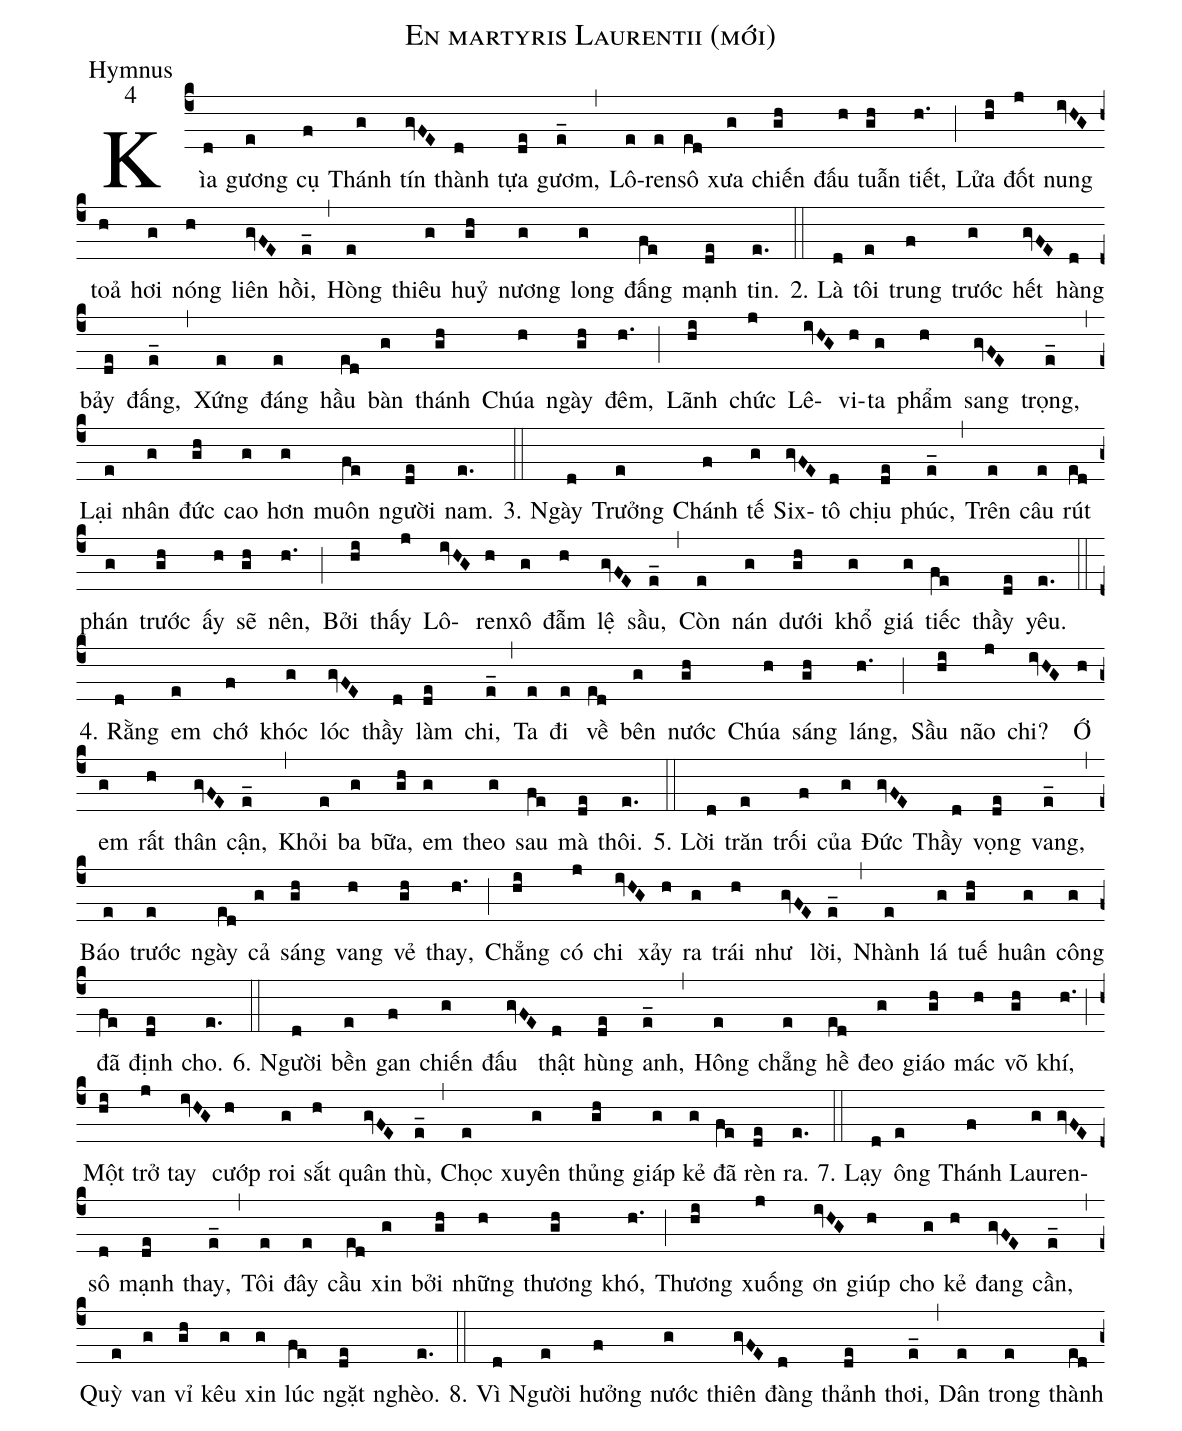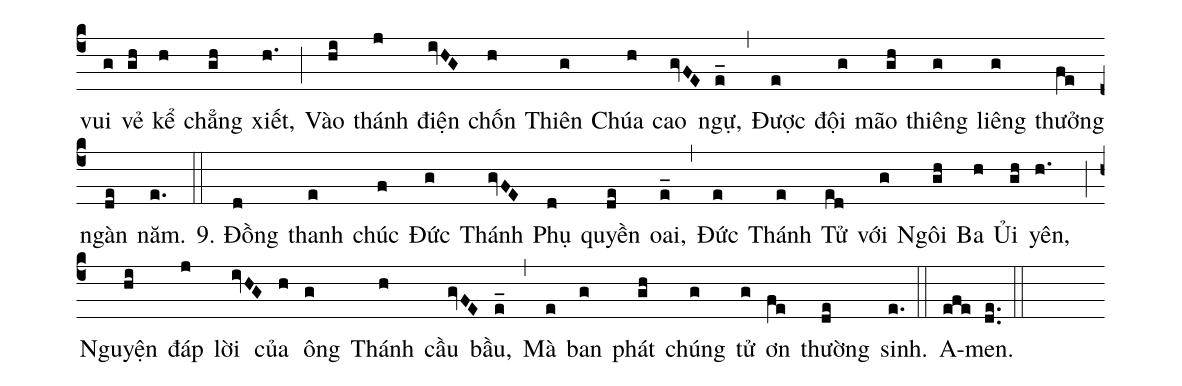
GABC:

name:En martyris Laurentii (mới);
office-part:Hymnus;
mode:4;
%%
(c4)Kìa(d) gương(e) cụ(f) Thánh(g) tín(gvFE) thành(d) tựa(de) gươm,(e_) (,)
Lô(e)ren(e)sô(ed) xưa(g) chiến(gh) đấu(h) tuẫn(gh) tiết,(h.) (;)
Lửa(hi) đốt(j) nung(ivHG) toả(h) hơi(g) nóng(h) liên(gvFE) hồi,(e_) (,)
Hòng(e) thiêu(g) huỷ(gh) nương(g) long(g) đấng(fe) mạnh(de) tin.(e.) (::)

2. Là(d) tôi(e) trung(f) trước(g) hết(gvFE) hàng(d) bảy(de) đấng,(e_) (,)
Xứng(e) đáng(e) hầu(ed) bàn(g) thánh(gh) Chúa(h) ngày(gh) đêm,(h.) (;)
Lãnh(hi) chức(j) Lê(ivHG)vi(h)ta(g) phẩm(h) sang(gvFE) trọng,(e_) (,)
Lại(e) nhân(g) đức(gh) cao(g) hơn(g) muôn(fe) người(de) nam.(e.) (::)

3. Ngày(d) Trưởng(e) Chánh(f) tế(g) Six(gvFE)tô(d) chịu(de) phúc,(e_) (,)
Trên(e) câu(e) rút(ed) phán(g) trước(gh) ấy(h) sẽ(gh) nên,(h.) (;)
Bởi(hi) thấy(j) Lô(ivHG)ren(h)xô(g) đẫm(h) lệ(gvFE) sầu,(e_) (,)
Còn(e) nán(g) dưới(gh) khổ(g) giá(g) tiếc(fe) thầy(de) yêu.(e.) (::)

4. Rằng(d) em(e) chớ(f) khóc(g) lóc(gvFE) thầy(d) làm(de) chi,(e_) (,)
Ta(e) đi(e) về(ed) bên(g) nước(gh) Chúa(h) sáng(gh) láng,(h.) (;)
Sầu(hi) não(j) chi?(ivHG) Ớ(h) em(g) rất(h) thân(gvFE) cận,(e_) (,)
Khỏi(e) ba(g) bữa,(gh) em(g) theo(g) sau(fe) mà(de) thôi.(e.) (::)

5. Lời(d) trăn(e) trối(f) của(g) Đức(gvFE) Thầy(d) vọng(de) vang,(e_) (,)
Báo(e) trước(e) ngày(ed) cả(g) sáng(gh) vang(h) vẻ(gh) thay,(h.) (;)
Chẳng(hi) có(j) chi(ivHG) xảy(h) ra(g) trái(h) như(gvFE) lời,(e_) (,)
Nhành(e) lá(g) tuế(gh) huân(g) công(g) đã(fe) định(de) cho.(e.) (::)

6. Người(d) bền(e) gan(f) chiến(g) đấu(gvFE) thật(d) hùng(de) anh,(e_) (,)
Hông(e) chẳng(e) hề(ed) đeo(g) giáo(gh) mác(h) võ(gh) khí,(h.) (;)
Một(hi) trở(j) tay(ivHG) cướp(h) roi(g) sắt(h) quân(gvFE) thù,(e_) (,)
Chọc(e) xuyên(g) thủng(gh) giáp(g) kẻ(g) đã(fe) rèn(de) ra.(e.) (::)

7. Lạy(d) ông(e) Thánh(f) Lau(g)ren(gvFE)sô(d) mạnh(de) thay,(e_) (,)
Tôi(e) đây(e) cầu(ed) xin(g) bởi(gh) những(h) thương(gh) khó,(h.) (;)
Thương(hi) xuống(j) ơn(ivHG) giúp(h) cho(g) kẻ(h) đang(gvFE) cần,(e_) (,)
Quỳ(e) van(g) vỉ(gh) kêu(g) xin(g) lúc(fe) ngặt(de) nghèo.(e.) (::)

8. Vì(d) Người(e) hưởng(f) nước(g) thiên(gvFE) đàng(d) thảnh(de) thơi,(e_) (,)
Dân(e) trong(e) thành(ed) vui(g) vẻ(gh) kể(h) chẳng(gh) xiết,(h.) (;)
Vào(hi) thánh(j) điện(ivHG) chốn(h) Thiên(g) Chúa(h) cao(gvFE) ngự,(e_) (,)
Được(e) đội(g) mão(gh) thiêng(g) liêng(g) thưởng(fe) ngàn(de) năm.(e.) (::)

9. Đồng(d) thanh(e) chúc(f) Đức(g) Thánh(gvFE) Phụ(d) quyền(de) oai,(e_) (,)
Đức(e) Thánh(e) Tử(ed) với(g) Ngôi(gh) Ba(h) Ủi(gh) yên,(h.) (;)
Nguyện(hi) đáp(j) lời(ivHG) của(h) ông(g) Thánh(h) cầu(gvFE) bầu,(e_) (,)
Mà(e) ban(g) phát(gh) chúng(g) tử(g) ơn(fe) thường(de) sinh.(e.) (::)
A(efe)men.(d.e.) (::)
